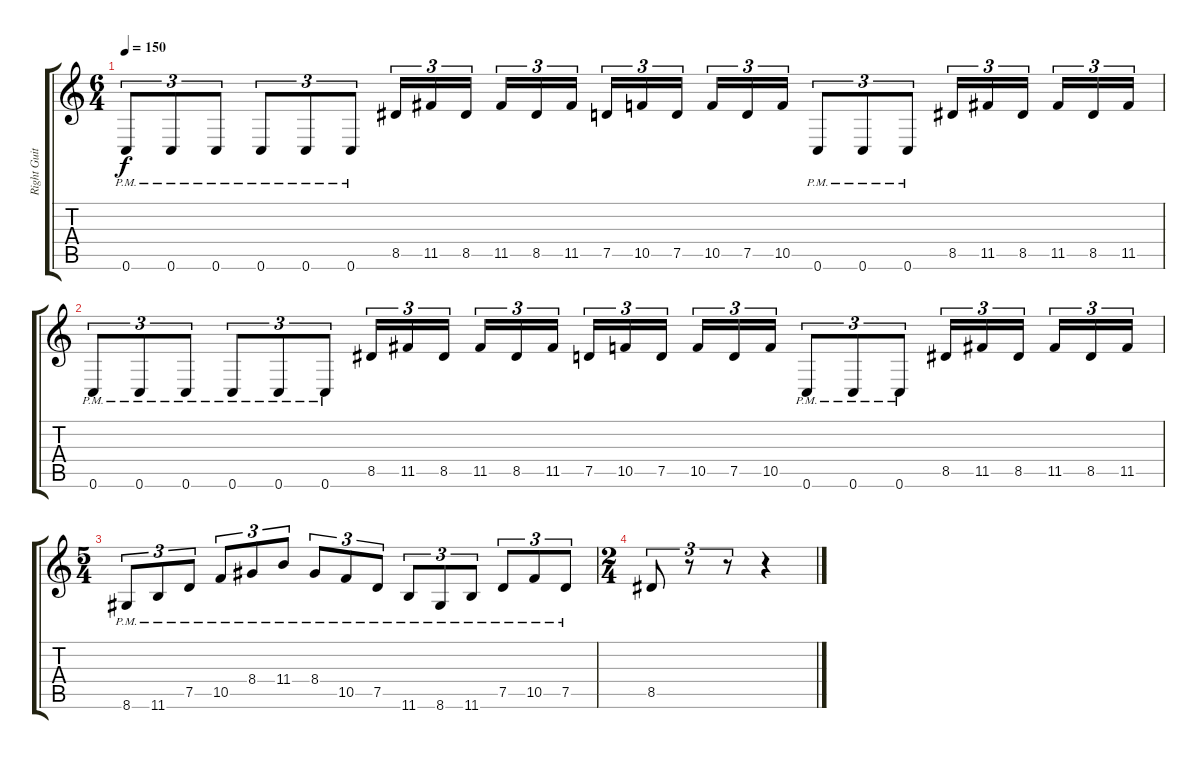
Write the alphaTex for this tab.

\track ("Right Guitar" "Right Guit") {instrument distortionguitar}
\staff {score tabs}
\tuning (D4 A3 F3 C3 G2 C2) {hide}
\ts (6 4)
\tempo 150
\clef g2
\ks c
0.6{pm}.8{tu (3 2) dy f} 0.6{pm}.8{tu (3 2)} 0.6{pm}.8{tu (3 2)} 0.6{pm}.8{tu (3 2)} 0.6{pm}.8{tu (3 2)} 0.6{pm}.8{tu (3 2)} 8.5.16{tu (3 2)} 11.5.16{tu (3 2)} 8.5.16{tu (3 2) beam splitsecondary} 11.5.16{tu (3 2)} 8.5.16{tu (3 2)} 11.5.16{tu (3 2)} 7.5.16{tu (3 2)} 10.5.16{tu (3 2)} 7.5.16{tu (3 2) beam splitsecondary} 10.5.16{tu (3 2)} 7.5.16{tu (3 2)} 10.5.16{tu (3 2)} 0.6{pm}.8{tu (3 2)} 0.6{pm}.8{tu (3 2)} 0.6{pm}.8{tu (3 2)} 8.5.16{tu (3 2)} 11.5.16{tu (3 2)} 8.5.16{tu (3 2) beam splitsecondary} 11.5.16{tu (3 2)} 8.5.16{tu (3 2)} 11.5.16{tu (3 2)} |
0.6{pm}.8{tu (3 2)} 0.6{pm}.8{tu (3 2)} 0.6{pm}.8{tu (3 2)} 0.6{pm}.8{tu (3 2)} 0.6{pm}.8{tu (3 2)} 0.6{pm}.8{tu (3 2)} 8.5.16{tu (3 2)} 11.5.16{tu (3 2)} 8.5.16{tu (3 2) beam splitsecondary} 11.5.16{tu (3 2)} 8.5.16{tu (3 2)} 11.5.16{tu (3 2)} 7.5.16{tu (3 2)} 10.5.16{tu (3 2)} 7.5.16{tu (3 2) beam splitsecondary} 10.5.16{tu (3 2)} 7.5.16{tu (3 2)} 10.5.16{tu (3 2)} 0.6{pm}.8{tu (3 2)} 0.6{pm}.8{tu (3 2)} 0.6{pm}.8{tu (3 2)} 8.5.16{tu (3 2)} 11.5.16{tu (3 2)} 8.5.16{tu (3 2) beam splitsecondary} 11.5.16{tu (3 2)} 8.5.16{tu (3 2)} 11.5.16{tu (3 2)} |
\ts (5 4)
8.6{pm}.8{tu (3 2)} 11.6{pm}.8{tu (3 2)} 7.5{pm}.8{tu (3 2)} 10.5{pm}.8{tu (3 2)} 8.4{pm}.8{tu (3 2)} 11.4{pm}.8{tu (3 2)} 8.4{pm}.8{tu (3 2)} 10.5{pm}.8{tu (3 2)} 7.5{pm}.8{tu (3 2)} 11.6{pm}.8{tu (3 2)} 8.6{pm}.8{tu (3 2)} 11.6{pm}.8{tu (3 2)} 7.5{pm}.8{tu (3 2)} 10.5{pm}.8{tu (3 2)} 7.5{pm}.8{tu (3 2)} |
\ts (2 4)
8.5.8{tu (3 2)} r.8{tu (3 2)} r.8{tu (3 2)} r.4
